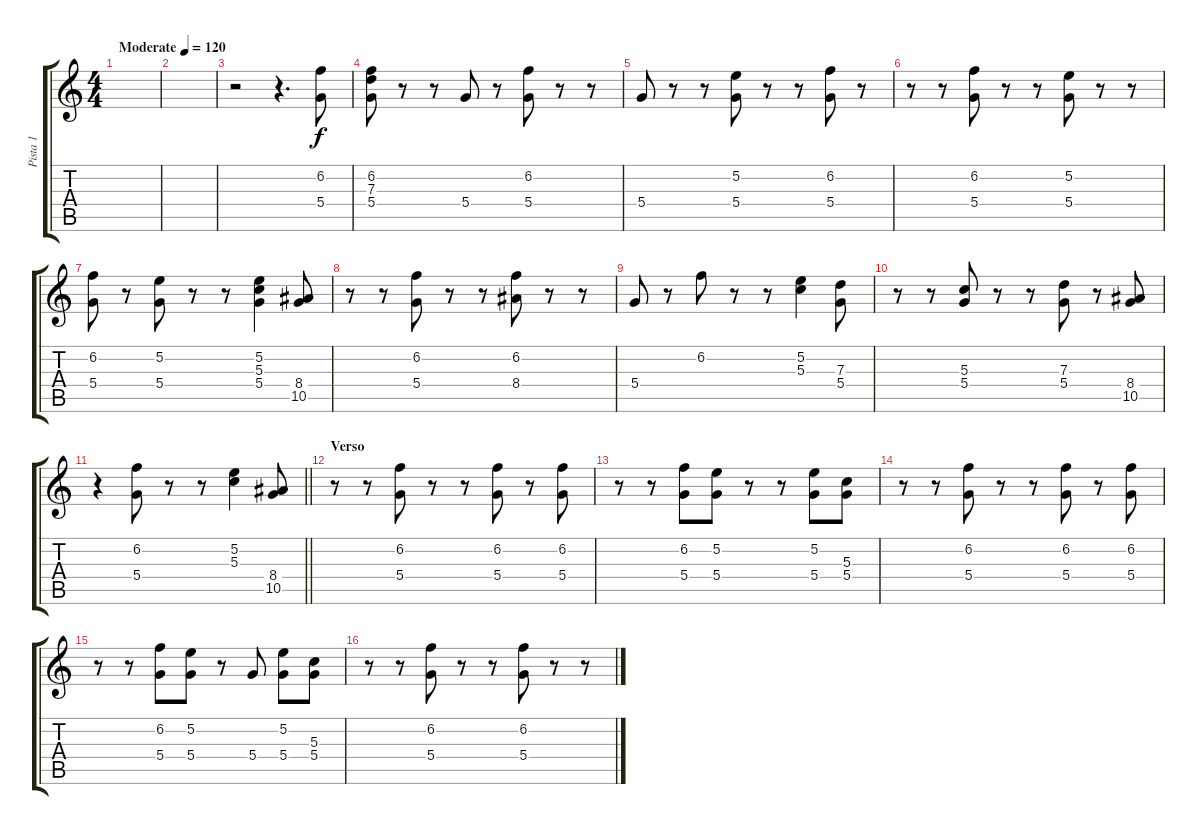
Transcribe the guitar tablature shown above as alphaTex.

\track ("Pista 1" "Pista 1") {instrument electricguitarmuted}
\staff {score tabs}
\tuning (E4 B3 G3 D3 A2 E2) {hide}
\ts (4 4)
\tempo (120 "Moderate")
\clef g2
\ks c
|
|
r.2 r.4{d} (6.2 5.4).8 |
(6.2 7.3 5.4).8 r.8 r.8 5.4.8 r.8 (6.2 5.4).8 r.8 r.8 |
5.4.8 r.8 r.8 (5.2 5.4).8 r.8 r.8 (6.2 5.4).8 r.8 |
r.8 r.8 (6.2 5.4).8 r.8 r.8 (5.2 5.4).8 r.8 r.8 |
(6.2 5.4).8 r.8 (5.2 5.4).8 r.8 r.8 (5.2 5.3 5.4).4 (8.4 10.5).8 |
r.8 r.8 (6.2 5.4).8 r.8 r.8 (6.2 8.4).8 r.8 r.8 |
5.4.8 r.8 6.2.8 r.8 r.8 (5.2 5.3).4 (7.3 5.4).8 |
r.8 r.8 (5.3 5.4).8 r.8 r.8 (7.3 5.4).8 r.8 (8.4 10.5).8 |
\barLineRight lightlight
r.4 (6.2 5.4).8 r.8 r.8 (5.2 5.3).4 (8.4 10.5).8 |
\section ("" "Verso")
r.8 r.8 (6.2 5.4).8 r.8 r.8 (6.2 5.4).8 r.8 (6.2 5.4).8 |
r.8 r.8 (6.2 5.4).8 (5.2 5.4).8 r.8 r.8 (5.2 5.4).8 (5.3 5.4).8 |
r.8 r.8 (6.2 5.4).8 r.8 r.8 (6.2 5.4).8 r.8 (6.2 5.4).8 |
r.8 r.8 (6.2 5.4).8 (5.2 5.4).8 r.8 5.4.8 (5.2 5.4).8 (5.3 5.4).8 |
r.8 r.8 (6.2 5.4).8 r.8 r.8 (6.2 5.4).8 r.8 r.8
